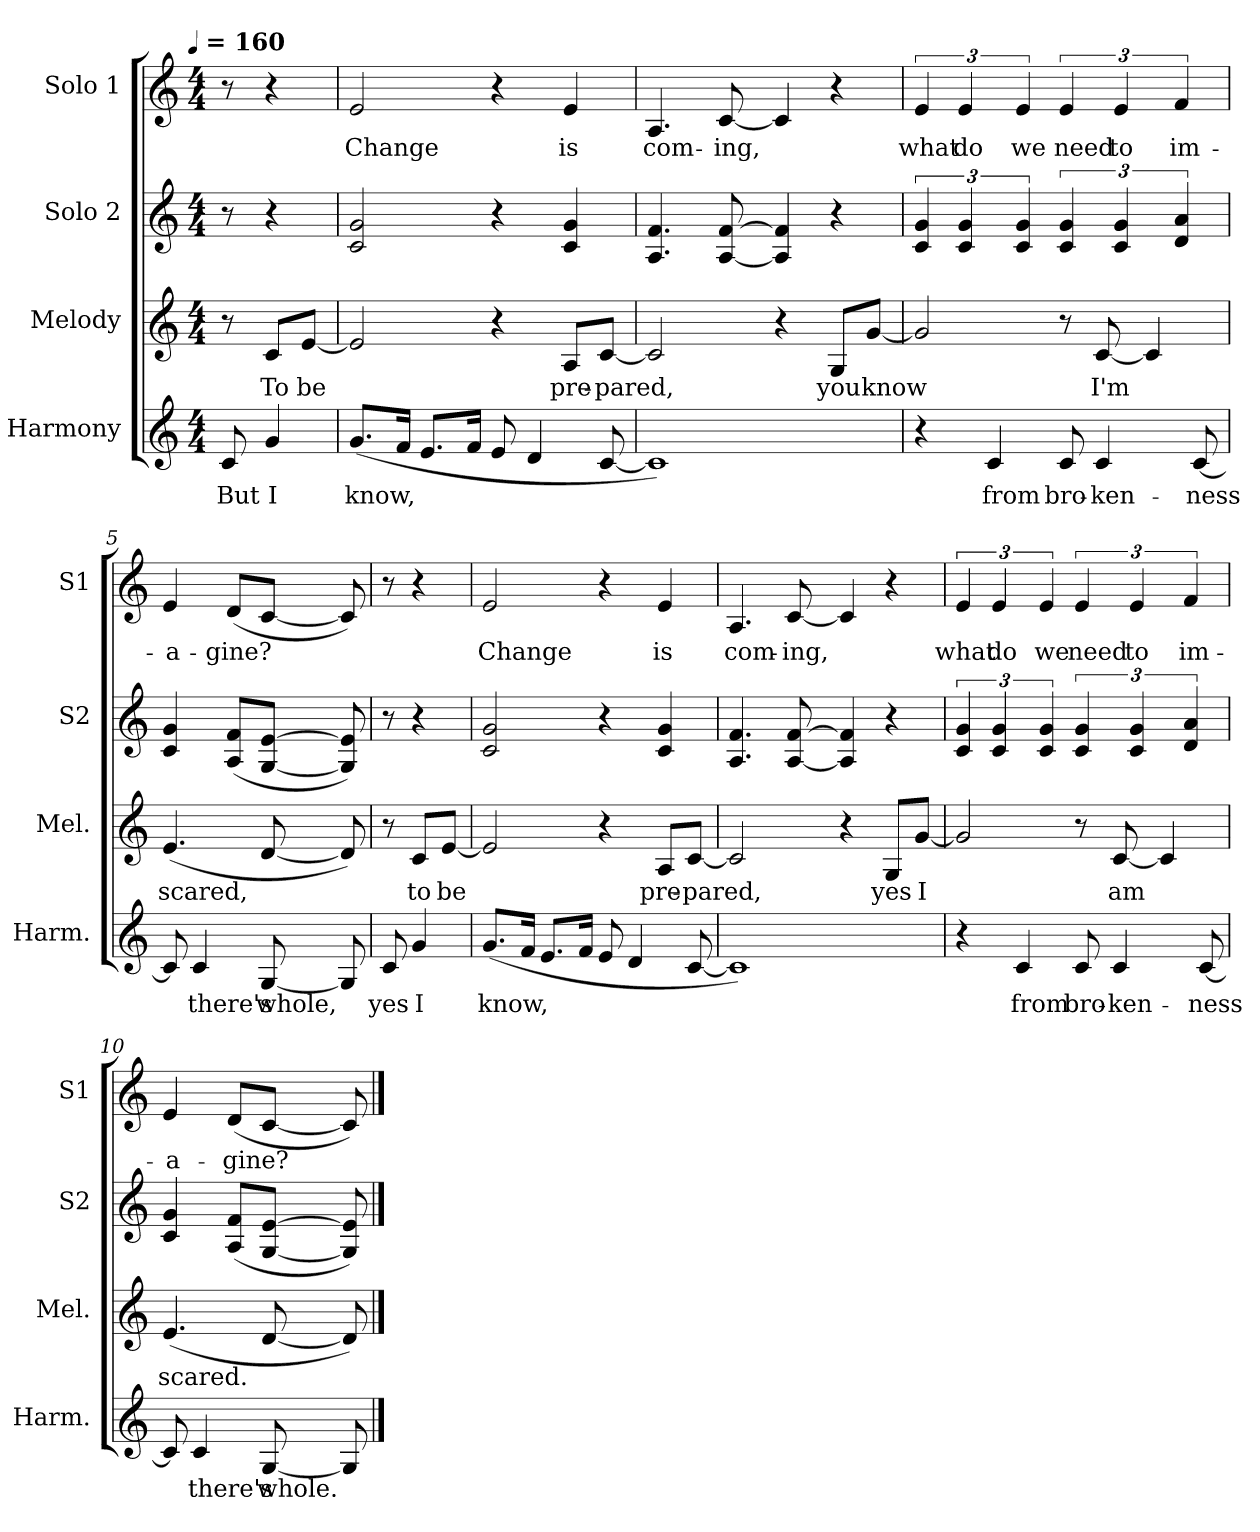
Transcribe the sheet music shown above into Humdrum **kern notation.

**kern	**text	**kern	**text	**kern	**kern	**text
*part4	*part4	*part3	*part3	*part2	*part1	*part1
*staff4	*staff4	*staff3	*staff3	*staff2	*staff1	*staff1
*I"Harmony	*	*I"Melody	*	*I"Solo 2	*I"Solo 1	*
*I'Harm.	*	*I'Mel.	*	*I'S2	*I'S1	*
*clefG2	*	*clefG2	*	*clefG2	*clefG2	*
!!LO:TX:omd:t=[quarter] = 160
*M4/4	*	*M4/4	*	*M4/4	*M4/4	*
*MM160	*	*MM160	*	*MM160	*MM160	*
=1	=1	=1	=1	=1	=1	=1
8c/	But	8r	.	8r	8r	.
4g/	I	8c/L	To	4r	4r	.
.	.	[8eJ	be	.	.	.
=2	=2	=2	=2	=2	=2	=2
(8.g/L	know,	2e/]	.	2c 2g	2e	Change
16fJk	.	.	.	.	.	.
8.eL	.	.	.	.	.	.
16f/Jk	.	.	.	.	.	.
8e/	.	4r	.	4r	4r	.
4d	.	.	.	.	.	.
.	.	8AL	pre-	4c 4g	4e	is
[8c/	.	[8c/J	-pared,	.	.	.
=3	=3	=3	=3	=3	=3	=3
1c])	.	2c]	.	4.A 4.f	4.A	com-
.	.	.	.	[8A [8f	[8c	-ing,
.	.	4r	.	4A] 4f]	4c]	.
.	.	8GL	you	4r	4r	.
.	.	[8gJ	know	.	.	.
=4	=4	=4	=4	=4	=4	=4
4r	.	2g/]	.	6c 6g	6e	what
.	.	.	.	6c 6g	6e	do
4c/	from	.	.	.	.	.
.	.	.	.	6c 6g	6e	we
8c/	bro-	8r	.	6c 6g	6e	need
4c/	-ken-	[8c/	I'm	.	.	.
.	.	.	.	6c 6g	6e	to
.	.	4c/]	.	.	.	.
.	.	.	.	6d 6a	6f	im-
[8c/	-ness	.	.	.	.	.
=5	=5	=5	=5	=5	=5	=5
8c/]	.	(4.e/	scared,	4c 4g	4e	-a-
4c/	there's	.	.	.	.	.
.	.	.	.	(8A 8fL	(8dL	-gine?
[8G/	whole,	[8d/	.	[8G [8eJ	[8cJ	.
8G]	.	8d])	.	8G] 8e])	8c])	.
!!LO:LB:g=z
=6	=6	=6	=6	=6	=6	=6
8c/	yes	8r	.	8r	8r	.
4g/	I	8c/L	to	4r	4r	.
.	.	[8eJ	be	.	.	.
=7	=7	=7	=7	=7	=7	=7
(8.g/L	know,	2e/]	.	2c 2g	2e	Change
16fJk	.	.	.	.	.	.
8.eL	.	.	.	.	.	.
16f/Jk	.	.	.	.	.	.
8e/	.	4r	.	4r	4r	.
4d	.	.	.	.	.	.
.	.	8AL	pre-	4c 4g	4e	is
[8c/	.	[8c/J	-pared,	.	.	.
=8	=8	=8	=8	=8	=8	=8
1c])	.	2c]	.	4.A 4.f	4.A	com-
.	.	.	.	[8A [8f	[8c	-ing,
.	.	4r	.	4A] 4f]	4c]	.
.	.	8GL	yes	4r	4r	.
.	.	[8gJ	I	.	.	.
=9	=9	=9	=9	=9	=9	=9
4r	.	2g/]	.	6c 6g	6e	what
.	.	.	.	6c 6g	6e	do
4c/	from	.	.	.	.	.
.	.	.	.	6c 6g	6e	we
8c/	bro-	8r	.	6c 6g	6e	need
4c/	-ken-	[8c/	am	.	.	.
.	.	.	.	6c 6g	6e	to
.	.	4c/]	.	.	.	.
.	.	.	.	6d 6a	6f	im-
[8c/	-ness	.	.	.	.	.
=10	=10	=10	=10	=10	=10	=10
8c/]	.	(4.e/	scared.	4c 4g	4e	-a-
4c/	there's	.	.	.	.	.
.	.	.	.	(8A 8fL	(8dL	-gine?
[8G/	whole.	[8d/	.	[8G [8eJ	[8cJ	.
8G]	.	8d])	.	8G] 8e])	8c])	.
==	==	==	==	==	==	==
*-	*-	*-	*-	*-	*-	*-
